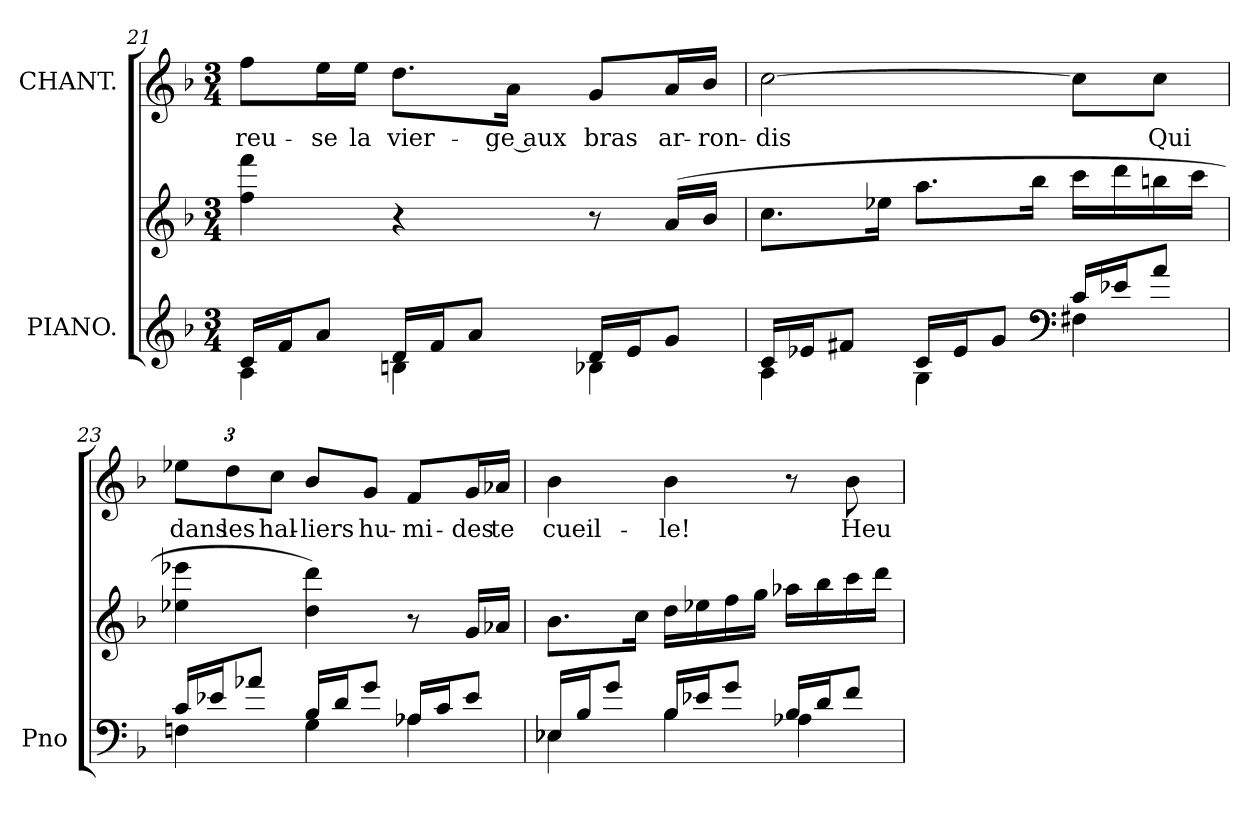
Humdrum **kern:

**kern	**kern	**kern	**text	**dynam
*part2	*part2	*part1	*part1	*part1
*staff3	*staff2	*staff1	*staff1	*staff1
*I"PIANO.	*	*I"CHANT.	*	*
*I'Pno	*	*	*	*
*clefG2	*clefG2	*clefG2	*	*
*k[b-]	*k[b-]	*k[b-]	*	*
*M3/4	*M3/4	*M3/4	*	*
=21	=21	=21	=21	=21
*^	*	*	*	*
!	!	!	!	!LO:LY:b	!
16c/LL	4A\	4ff\ 4fff\	8ff\L	-reu-	.
16f/J	.	.	.	.	.
!	!	!	!	!LO:LY:b	!
8a/J	.	.	16ee\L	-se	.
!	!	!	!	!LO:LY:b	!
.	.	.	16ee\JJ	la	.
!	!	!	!	!LO:LY:b	!
16d/LL	4Bn\	4r	8.dd\L	vier-	.
16f/J	.	.	.	.	.
8a/J	.	.	.	.	.
!	!	!	!	!LO:LY:b	!
.	.	.	16a\Jk	-ge aux	.
!	!	!	!	!LO:LY:b	!
16d/LL	4B-X\	8r	8g/L	bras	.
16e/J	.	.	.	.	.
!	!	!	!	!LO:LY:b	!
8g/J	.	(16a/LL	16a/L	ar-	.
!	!	!	!	!LO:LY:b	!
.	.	16b-/JJ	16b-/JJ	-ron-	.
!!LO:PB:g=z
=22	=22	=22	=22	=22	=22
!	!	!	!	!LO:LY:b	!
16c/LL	4A\	8.cc\L	[2cc\	-dis	.
16e-X/J	.	.	.	.	.
8f#X/J	.	.	.	.	.
.	.	16ee-X\Jk	.	.	.
16c/LL	4G\	8.aa\L	.	.	.
16e-/J	.	.	.	.	.
8g/J	.	.	.	.	.
.	.	16bb-\Jk	.	.	.
*clefF4	*	*	*	*	*
16c/LL	4F#X\	16ccc\LL	8cc\L]	.	.
16e-X/J	.	16ddd\	.	.	.
!	!	!	!	!LO:LY:b	!
8a/J	.	16bbn\	8cc\J	Qui	.
.	.	16ccc\JJ	.	.	.
=23	=23	=23	=23	=23	=23
*	*	*	*Xbrackettup	*	*
!	!	!	!	!LO:LY:b	!
16c/LL	4Fn\	4ee-X\ 4eee-X\	12ee-X\L	dans	.
16e-X/J	.	.	.	.	.
!	!	!	!	!LO:LY:b	!
.	.	.	12dd\	les	.
8a-X/J	.	.	.	.	.
!	!	!	!	!LO:LY:b	!
.	.	.	12cc\J	hal-	.
!	!	!	!	!LO:LY:b	!
16B-/LL	4G\	4dd\ 4ddd\)	8b-/L	-liers	.
16d/J	.	.	.	.	.
!	!	!	!	!LO:LY:b	!
8g/J	.	.	8g/J	hu-	.
!	!	!	!	!LO:LY:b	!
16A-X/LL	4A-\	8r	8f/L	-mi-	.
16c/J	.	.	.	.	.
!	!	!	!	!LO:LY:b	!
8e-/J	.	16g/LL	16g/L	-des	.
!	!	!	!	!LO:LY:b	!
.	.	16a-X/JJ	16a-X/JJ	te	.
=24	=24	=24	=24	=24	=24
!	!	!	!	!LO:LY:b	!
16E-X/LL	4E-\	8.b-\L	4b-\	cueil-	.
16B-/J	.	.	.	.	.
8g/J	.	.	.	.	.
.	.	16cc\Jk	.	.	.
!	!	!	!	!LO:LY:b	!
16B-/LL	4B-\	16dd\LL	4b-\	-le!	.
16e-X/J	.	16ee-X\	.	.	.
8g/J	.	16ff\	.	.	.
.	.	16gg\JJ	.	.	.
16B-/LL	4A-X\	16aa-X\LL	8r	.	.
16d/J	.	16bb-\	.	.	.
!	!	!	!	!LO:LY:b	!LO:DY:a
!	!	!	!	!	!LO:DY:n=1:a
8f/J	.	16ccc\	8b-\	Heu-	p other-dynamics
.	.	16ddd\JJ	.	.	.
*v	*v	*	*	*	*
=	=	=	=	=
*-	*-	*-	*-	*-
